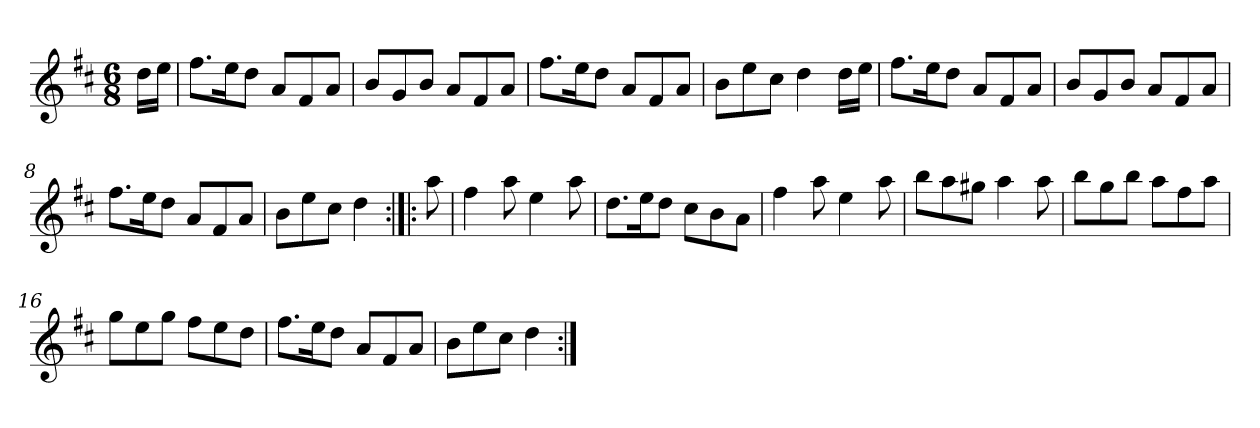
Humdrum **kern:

**kern
*part1
*staff1
*clefG2
*k[f#c#]
*D:
*M6/8
*MM150
=1
16dd\LL
16ee\JJ
=2
8.ff#\L
16ee\K
8dd\J
8a/L
8f#/
8a/J
=3
8b/L
8g/
8b/J
8a/L
8f#/
8a/J
=4
8.ff#\L
16ee\K
8dd\J
8a/L
8f#/
8a/J
=5
8b\L
8ee\
8cc#\J
4dd\
16dd\LL
16ee\JJ
=6
8.ff#\L
16ee\K
8dd\J
8a/L
8f#/
8a/J
=7
8b/L
8g/
8b/J
8a/L
8f#/
8a/J
!!LO:LB:g=z
=8
8.ff#\L
16ee\K
8dd\J
8a/L
8f#/
8a/J
=9
8b\L
8ee\
8cc#\J
4dd\
=10:|!|:
8aa\
=11
4ff#\
8aa\
4ee\
8aa\
=12
8.dd\L
16ee\K
8dd\J
8cc#\L
8b\
8a\J
=13
4ff#\
8aa\
4ee\
8aa\
=14
8bb\L
8aa\
8gg#X\J
4aa\
8aa\
=15
8bb\L
8gg\
8bb\J
8aa\L
8ff#\
8aa\J
!!LO:LB:g=z
=16
8gg\L
8ee\
8gg\J
8ff#\L
8ee\
8dd\J
=17
8.ff#\L
16ee\K
8dd\J
8a/L
8f#/
8a/J
=18
8b\L
8ee\
8cc#\J
4dd\
=:|!
*-
